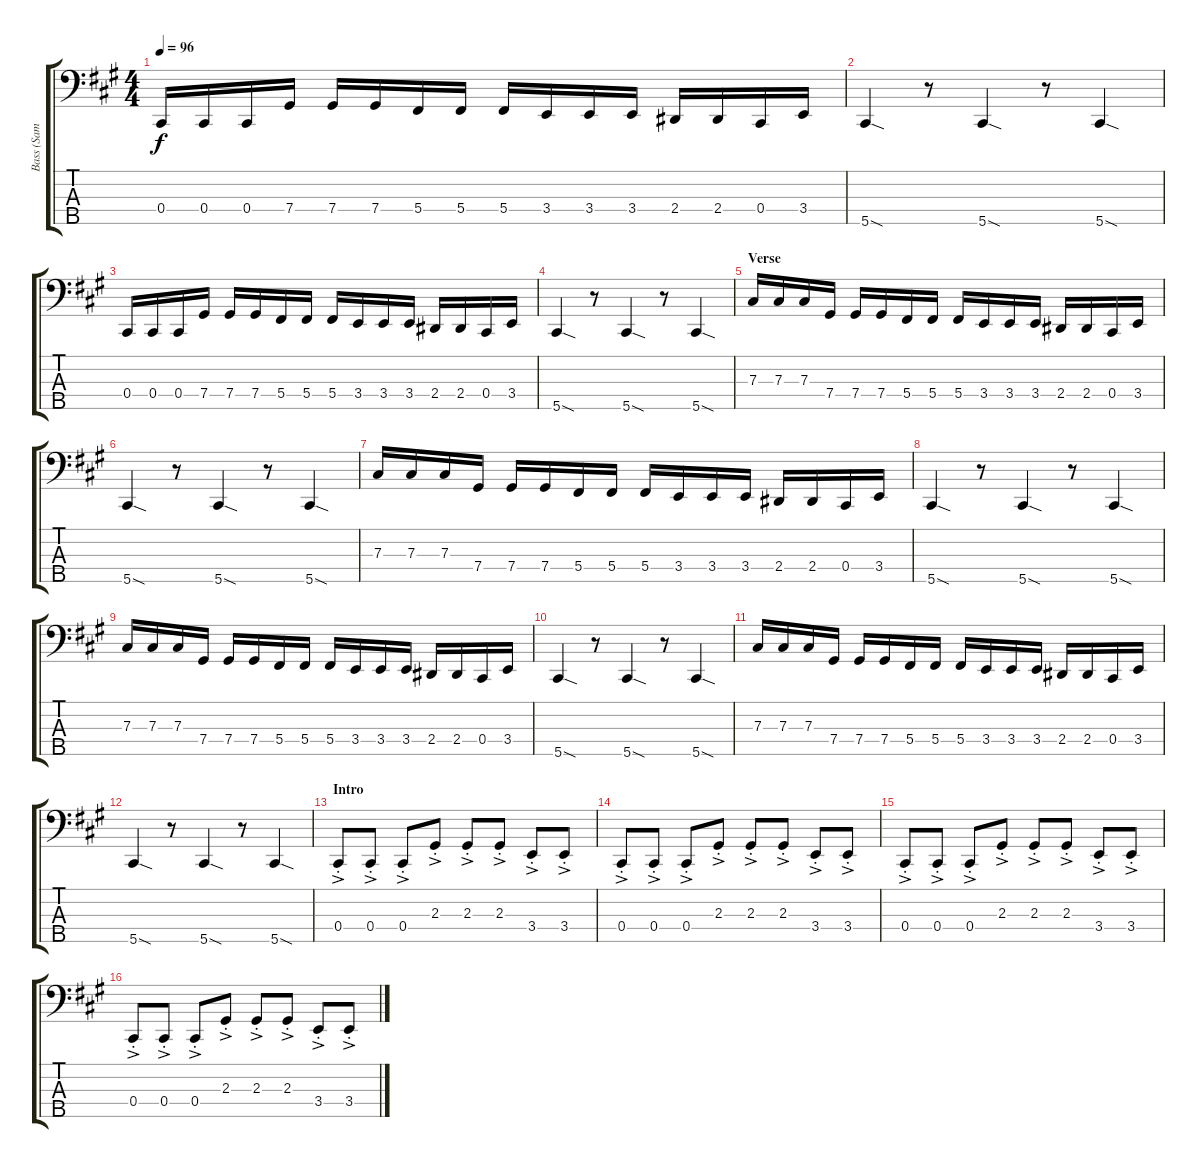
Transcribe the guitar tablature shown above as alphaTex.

\track ("Bass (Sam Rivers)" "Bass (Sam ") {instrument electricbassfinger}
\staff {score tabs}
\tuning (E2 B1 Gb1 Db1 Ab0) {hide}
\ts (4 4)
\tempo 96
\clef f4
\ks a
0.4.16{dy f} 0.4.16 0.4.16 7.4.16 7.4.16 7.4.16 5.4.16 5.4.16 5.4.16 3.4.16 3.4.16 3.4.16 2.4.16 2.4.16 0.4.16 3.4.16 |
5.5{sod}.4 r.8 5.5{sod}.4 r.8 5.5{sod}.4 |
0.4.16 0.4.16 0.4.16 7.4.16 7.4.16 7.4.16 5.4.16 5.4.16 5.4.16 3.4.16 3.4.16 3.4.16 2.4.16 2.4.16 0.4.16 3.4.16 |
5.5{sod}.4 r.8 5.5{sod}.4 r.8 5.5{sod}.4 |
\section ("" "Verse")
7.3.16 7.3.16 7.3.16 7.4.16 7.4.16 7.4.16 5.4.16 5.4.16 5.4.16 3.4.16 3.4.16 3.4.16 2.4.16 2.4.16 0.4.16 3.4.16 |
5.5{sod}.4 r.8 5.5{sod}.4 r.8 5.5{sod}.4 |
7.3.16 7.3.16 7.3.16 7.4.16 7.4.16 7.4.16 5.4.16 5.4.16 5.4.16 3.4.16 3.4.16 3.4.16 2.4.16 2.4.16 0.4.16 3.4.16 |
5.5{sod}.4 r.8 5.5{sod}.4 r.8 5.5{sod}.4 |
7.3.16 7.3.16 7.3.16 7.4.16 7.4.16 7.4.16 5.4.16 5.4.16 5.4.16 3.4.16 3.4.16 3.4.16 2.4.16 2.4.16 0.4.16 3.4.16 |
5.5{sod}.4 r.8 5.5{sod}.4 r.8 5.5{sod}.4 |
7.3.16 7.3.16 7.3.16 7.4.16 7.4.16 7.4.16 5.4.16 5.4.16 5.4.16 3.4.16 3.4.16 3.4.16 2.4.16 2.4.16 0.4.16 3.4.16 |
5.5{sod}.4 r.8 5.5{sod}.4 r.8 5.5{sod}.4 |
\section ("" "Intro")
0.4{ac st}.8 0.4{ac st}.8 0.4{ac st}.8 2.3{ac st}.8 2.3{ac st}.8 2.3{ac st}.8 3.4{ac st}.8 3.4{ac st}.8 |
0.4{ac st}.8 0.4{ac st}.8 0.4{ac st}.8 2.3{ac st}.8 2.3{ac st}.8 2.3{ac st}.8 3.4{ac st}.8 3.4{ac st}.8 |
0.4{ac st}.8 0.4{ac st}.8 0.4{ac st}.8 2.3{ac st}.8 2.3{ac st}.8 2.3{ac st}.8 3.4{ac st}.8 3.4{ac st}.8 |
0.4{ac st}.8 0.4{ac st}.8 0.4{ac st}.8 2.3{ac st}.8 2.3{ac st}.8 2.3{ac st}.8 3.4{ac st}.8 3.4{ac st}.8
